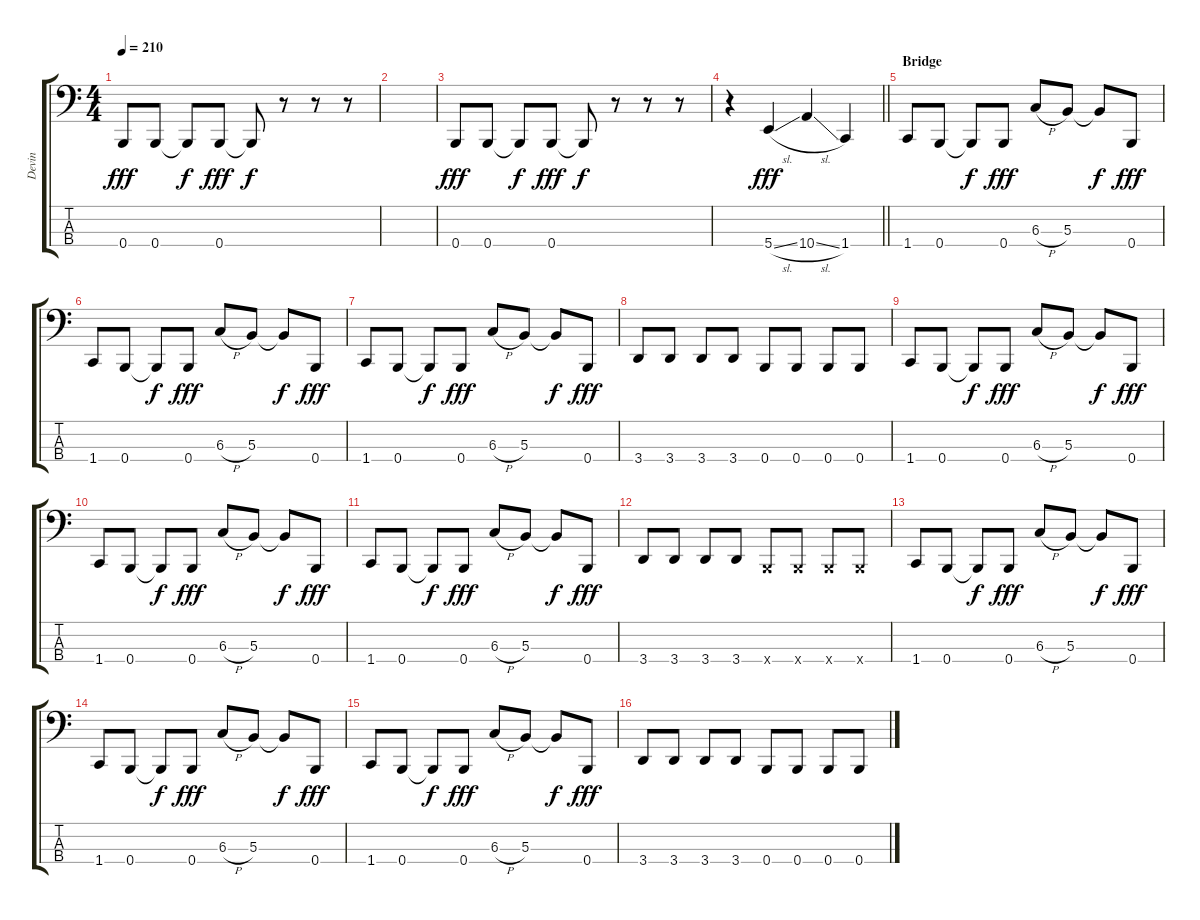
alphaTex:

\track ("Devin" "Devin") {instrument electricbassfinger}
\staff {score tabs}
\tuning (E2 B1 Gb1 B0) {hide}
\ts (4 4)
\tempo 210
\clef f4
\ks c
0.4.8{dy fff} 0.4.8 0.4{t}.8{dy f} 0.4.8{dy fff} 0.4{t}.8{dy f} r.8 r.8 r.8 |
|
0.4.8{dy fff} 0.4.8 0.4{t}.8{dy f} 0.4.8{dy fff} 0.4{t}.8{dy f} r.8 r.8 r.8 |
\barLineRight lightlight
r.4 5.4{sl}.4{dy fff} 10.4{sl}.4 1.4.4 |
\section ("" "Bridge")
1.4.8 0.4.8 0.4{t}.8{dy f} 0.4.8{dy fff} 6.3{h}.8 5.3.8 5.3{t}.8{dy f} 0.4.8{dy fff} |
1.4.8 0.4.8 0.4{t}.8{dy f} 0.4.8{dy fff} 6.3{h}.8 5.3.8 5.3{t}.8{dy f} 0.4.8{dy fff} |
1.4.8 0.4.8 0.4{t}.8{dy f} 0.4.8{dy fff} 6.3{h}.8 5.3.8 5.3{t}.8{dy f} 0.4.8{dy fff} |
3.4.8 3.4.8 3.4.8 3.4.8 0.4.8 0.4.8 0.4.8 0.4.8 |
1.4.8 0.4.8 0.4{t}.8{dy f} 0.4.8{dy fff} 6.3{h}.8 5.3.8 5.3{t}.8{dy f} 0.4.8{dy fff} |
1.4.8 0.4.8 0.4{t}.8{dy f} 0.4.8{dy fff} 6.3{h}.8 5.3.8 5.3{t}.8{dy f} 0.4.8{dy fff} |
1.4.8 0.4.8 0.4{t}.8{dy f} 0.4.8{dy fff} 6.3{h}.8 5.3.8 5.3{t}.8{dy f} 0.4.8{dy fff} |
3.4.8 3.4.8 3.4.8 3.4.8 0.4{x}.8 0.4{x}.8 0.4{x}.8 0.4{x}.8 |
1.4.8 0.4.8 0.4{t}.8{dy f} 0.4.8{dy fff} 6.3{h}.8 5.3.8 5.3{t}.8{dy f} 0.4.8{dy fff} |
1.4.8 0.4.8 0.4{t}.8{dy f} 0.4.8{dy fff} 6.3{h}.8 5.3.8 5.3{t}.8{dy f} 0.4.8{dy fff} |
1.4.8 0.4.8 0.4{t}.8{dy f} 0.4.8{dy fff} 6.3{h}.8 5.3.8 5.3{t}.8{dy f} 0.4.8{dy fff} |
3.4.8 3.4.8 3.4.8 3.4.8 0.4.8 0.4.8 0.4.8 0.4.8
